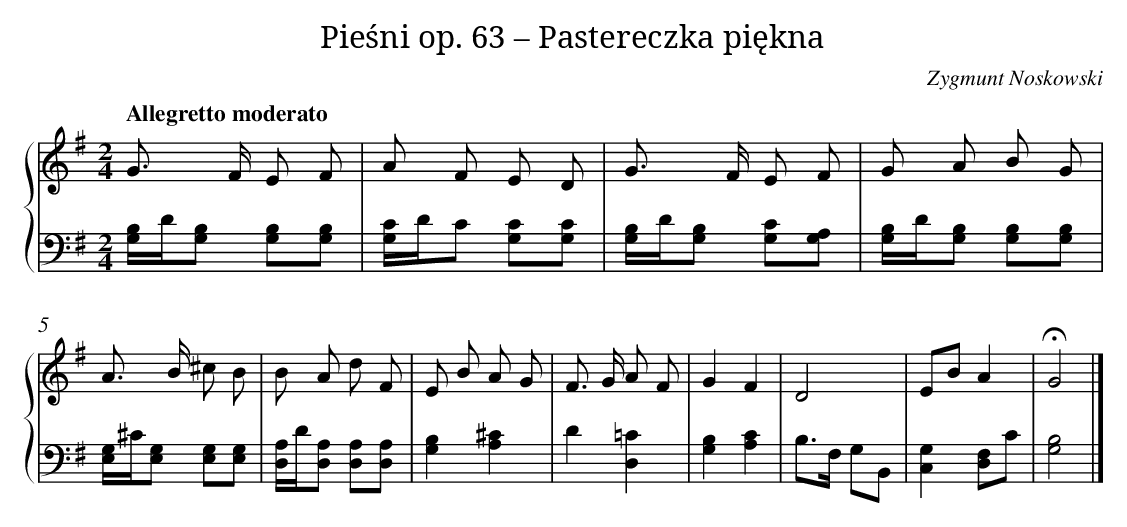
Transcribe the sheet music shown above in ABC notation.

X:1
T: Pieśni op. 63 – Pastereczka piękna
C: Zygmunt Noskowski
L: 1/8
M: 2/4
Q: "Allegretto moderato"
%%staves {1 2}
V: 1 clef=treble
V: 2 clef=bass
K: G
[V:1] G> F E F |
[V:2] [B,/G,/]D/[B,G,] [B,G,][B,G,] |
[V:1] A F E D |
[V:2] [C/G,/]D/C [CG,][CG,] |
[V:1] G> F E F |
[V:2] [B,/G,/]D/[B,G,] [CG,][A,G,] |
[V:1] G A B G |
[V:2] [B,/G,/]D/[B,G,] [B,G,][B,G,] |
[V:1] A> B ^c B |
[V:2] [G,/E,/]^C/[G,E,] [G,E,][G,E,] |
[V:1] B A d F |
[V:2] [A,/D,/]D/[A,D,] [A,D,][A,D,] |
[V:1] E B A G |
[V:2] [B,2G,2][^C2A,2] |
[V:1] F> G A F |
[V:2] D2[=C2D,2] |
[V:1] G2F2 |
[V:2] [B,2G,2][C2A,2] |
[V:1] D4 |
[V:2] B,>F, G,B,, |
[V:1] EBA2 |
[V:2] [G,2C,2][F,D,]C |
[V:1] !fermata!G4 |]
[V:2] [B,4G,4] |]
